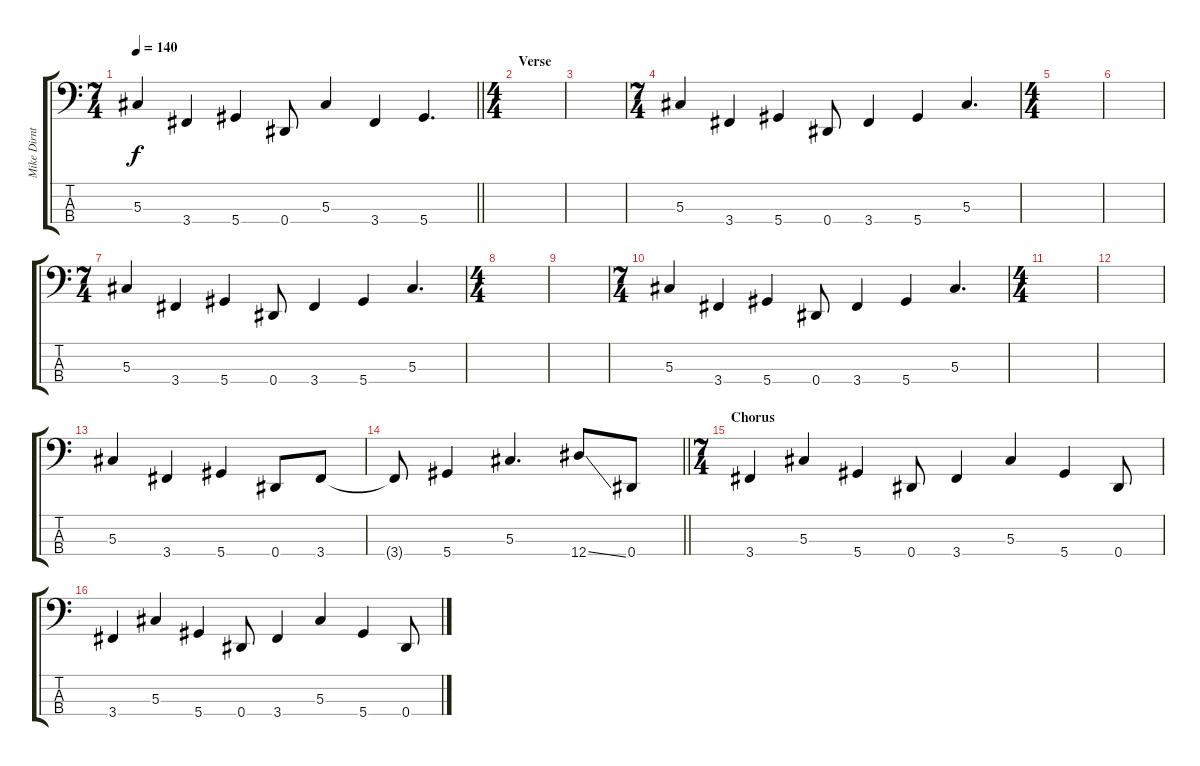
\track ("Mike Dirnt - Bass" "Mike Dirnt") {instrument electricbasspick}
\staff {score tabs}
\tuning (Gb2 Db2 Ab1 Eb1) {hide}
\ts (7 4)
\tempo 140
\clef f4
\barLineRight lightlight
\ks c
5.3.4{dy f} 3.4.4 5.4.4 0.4.8 5.3.4 3.4.4 5.4.4{d} |
\ts (4 4)
\section ("" "Verse")
|
|
\ts (7 4)
5.3.4 3.4.4 5.4.4 0.4.8 3.4.4 5.4.4 5.3.4{d} |
\ts (4 4)
|
|
\ts (7 4)
5.3.4 3.4.4 5.4.4 0.4.8 3.4.4 5.4.4 5.3.4{d} |
\ts (4 4)
|
|
\ts (7 4)
5.3.4 3.4.4 5.4.4 0.4.8 3.4.4 5.4.4 5.3.4{d} |
\ts (4 4)
|
|
5.3.4 3.4.4 5.4.4 0.4.8 3.4.8 |
\barLineRight lightlight
3.4{t}.8 5.4.4 5.3.4{d} 12.4{ss}.8 0.4.8 |
\ts (7 4)
\section ("" "Chorus")
3.4.4 5.3.4 5.4.4 0.4.8 3.4.4 5.3.4 5.4.4 0.4.8 |
3.4.4 5.3.4 5.4.4 0.4.8 3.4.4 5.3.4 5.4.4 0.4.8
